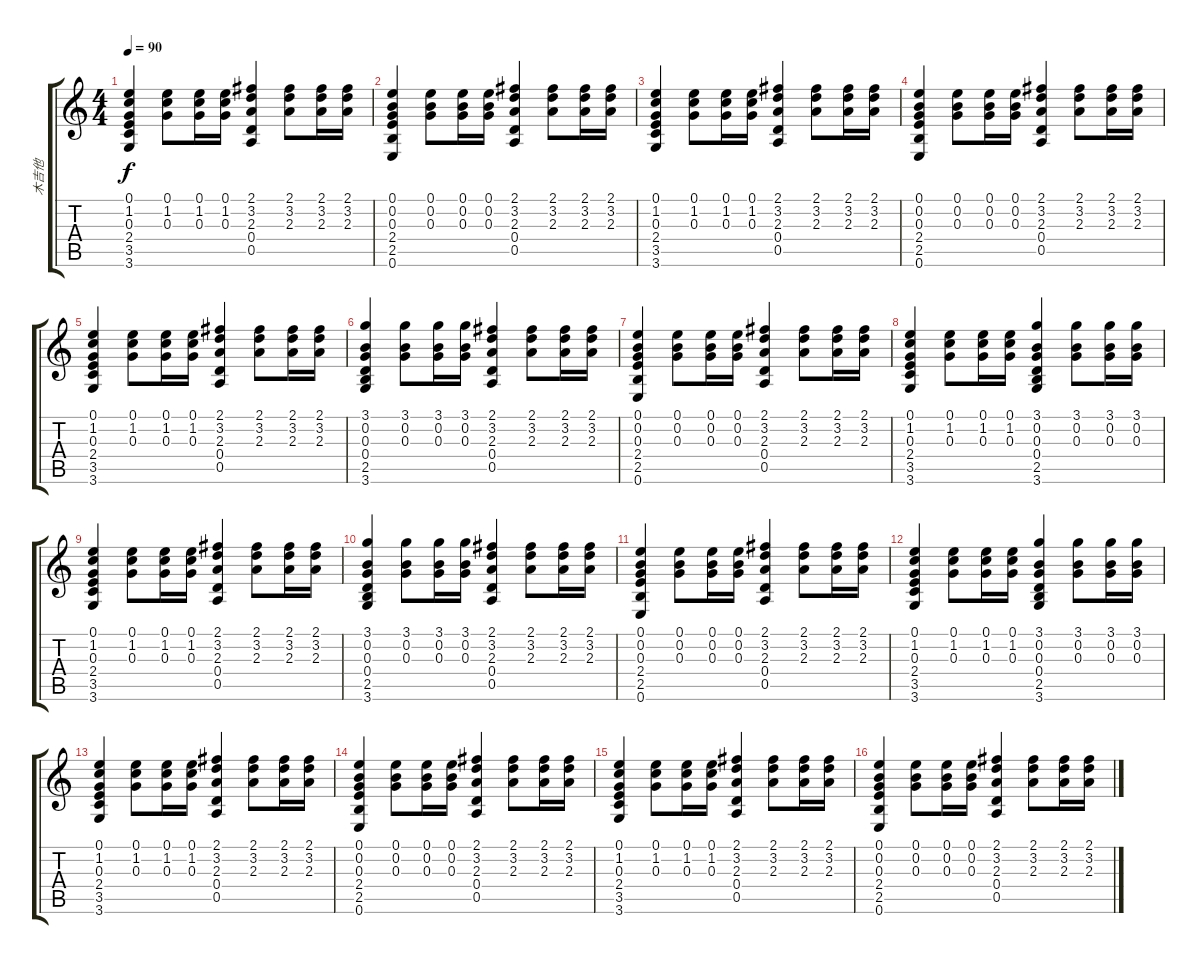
\track ("木吉他" "木吉他") {instrument acousticguitarsteel}
\staff {score tabs}
\tuning (E4 B3 G3 D3 A2 E2) {hide}
\ts (4 4)
\tempo 90
\clef g2
\ks c
(0.1 1.2 0.3 2.4 3.5 3.6).4{dy f} (0.1 1.2 0.3).8 (0.1 1.2 0.3).16 (0.1 1.2 0.3).16 (2.1 3.2 2.3 0.4 0.5).4 (2.1 3.2 2.3).8 (2.1 3.2 2.3).16 (2.1 3.2 2.3).16 |
(0.1 0.2 0.3 2.4 2.5 0.6).4{txt " "} (0.1 0.2 0.3).8 (0.1 0.2 0.3).16 (0.1 0.2 0.3).16 (2.1 3.2 2.3 0.4 0.5).4 (2.1 3.2 2.3).8 (2.1 3.2 2.3).16 (2.1 3.2 2.3).16 |
(0.1 1.2 0.3 2.4 3.5 3.6).4 (0.1 1.2 0.3).8 (0.1 1.2 0.3).16 (0.1 1.2 0.3).16 (2.1 3.2 2.3 0.4 0.5).4 (2.1 3.2 2.3).8 (2.1 3.2 2.3).16 (2.1 3.2 2.3).16 |
(0.1 0.2 0.3 2.4 2.5 0.6).4 (0.1 0.2 0.3).8 (0.1 0.2 0.3).16 (0.1 0.2 0.3).16 (2.1 3.2 2.3 0.4 0.5).4 (2.1 3.2 2.3).8 (2.1 3.2 2.3).16 (2.1 3.2 2.3).16 |
(0.1 1.2 0.3 2.4 3.5 3.6).4 (0.1 1.2 0.3).8 (0.1 1.2 0.3).16 (0.1 1.2 0.3).16 (2.1 3.2 2.3 0.4 0.5).4 (2.1 3.2 2.3).8 (2.1 3.2 2.3).16 (2.1 3.2 2.3).16 |
(3.1 0.2 0.3 0.4 2.5 3.6).4 (3.1 0.2 0.3).8 (3.1 0.2 0.3).16 (3.1 0.2 0.3).16 (2.1 3.2 2.3 0.4 0.5).4 (2.1 3.2 2.3).8 (2.1 3.2 2.3).16 (2.1 3.2 2.3).16 |
(0.1 0.2 0.3 2.4 2.5 0.6).4 (0.1 0.2 0.3).8 (0.1 0.2 0.3).16 (0.1 0.2 0.3).16 (2.1 3.2 2.3 0.4 0.5).4 (2.1 3.2 2.3).8 (2.1 3.2 2.3).16 (2.1 3.2 2.3).16 |
(0.1 1.2 0.3 2.4 3.5 3.6).4 (0.1 1.2 0.3).8 (0.1 1.2 0.3).16 (0.1 1.2 0.3).16 (3.1 0.2 0.3 0.4 2.5 3.6).4 (3.1 0.2 0.3).8 (3.1 0.2 0.3).16 (3.1 0.2 0.3).16 |
(0.1 1.2 0.3 2.4 3.5 3.6).4 (0.1 1.2 0.3).8 (0.1 1.2 0.3).16 (0.1 1.2 0.3).16 (2.1 3.2 2.3 0.4 0.5).4 (2.1 3.2 2.3).8 (2.1 3.2 2.3).16 (2.1 3.2 2.3).16 |
(3.1 0.2 0.3 0.4 2.5 3.6).4 (3.1 0.2 0.3).8 (3.1 0.2 0.3).16 (3.1 0.2 0.3).16 (2.1 3.2 2.3 0.4 0.5).4 (2.1 3.2 2.3).8 (2.1 3.2 2.3).16 (2.1 3.2 2.3).16 |
(0.1 0.2 0.3 2.4 2.5 0.6).4 (0.1 0.2 0.3).8 (0.1 0.2 0.3).16 (0.1 0.2 0.3).16 (2.1 3.2 2.3 0.4 0.5).4 (2.1 3.2 2.3).8 (2.1 3.2 2.3).16 (2.1 3.2 2.3).16 |
(0.1 1.2 0.3 2.4 3.5 3.6).4 (0.1 1.2 0.3).8 (0.1 1.2 0.3).16 (0.1 1.2 0.3).16 (3.1 0.2 0.3 0.4 2.5 3.6).4 (3.1 0.2 0.3).8 (3.1 0.2 0.3).16 (3.1 0.2 0.3).16 |
(0.1 1.2 0.3 2.4 3.5 3.6).4 (0.1 1.2 0.3).8 (0.1 1.2 0.3).16 (0.1 1.2 0.3).16 (2.1 3.2 2.3 0.4 0.5).4 (2.1 3.2 2.3).8 (2.1 3.2 2.3).16 (2.1 3.2 2.3).16 |
(0.1 0.2 0.3 2.4 2.5 0.6).4 (0.1 0.2 0.3).8 (0.1 0.2 0.3).16 (0.1 0.2 0.3).16 (2.1 3.2 2.3 0.4 0.5).4 (2.1 3.2 2.3).8 (2.1 3.2 2.3).16 (2.1 3.2 2.3).16 |
(0.1 1.2 0.3 2.4 3.5 3.6).4 (0.1 1.2 0.3).8 (0.1 1.2 0.3).16 (0.1 1.2 0.3).16 (2.1 3.2 2.3 0.4 0.5).4 (2.1 3.2 2.3).8 (2.1 3.2 2.3).16 (2.1 3.2 2.3).16 |
(0.1 0.2 0.3 2.4 2.5 0.6).4 (0.1 0.2 0.3).8 (0.1 0.2 0.3).16 (0.1 0.2 0.3).16 (2.1 3.2 2.3 0.4 0.5).4 (2.1 3.2 2.3).8 (2.1 3.2 2.3).16 (2.1 3.2 2.3).16
